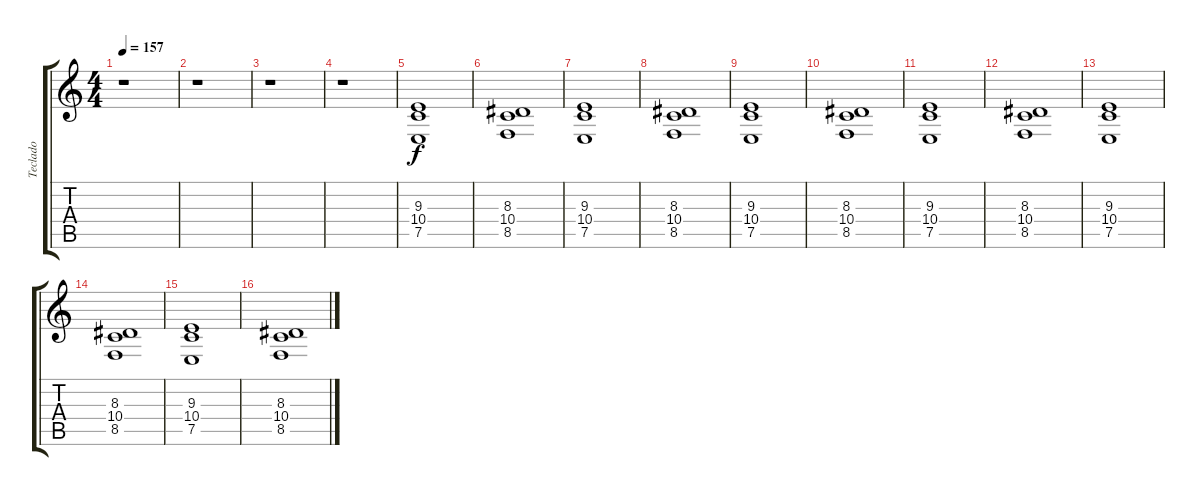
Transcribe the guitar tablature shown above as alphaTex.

\track ("Teclado" "Teclado") {instrument stringensemble2}
\staff {score tabs}
\tuning (E4 B3 G3 D3 A2 E2) {hide}
\ts (4 4)
\tempo 157
\clef g2
\ks c
r.1{dy f instrument stringensemble2} |
r.1 |
r.1 |
r.1 |
(9.3 10.4 7.5).1 |
(8.3 10.4 8.5).1 |
(9.3 10.4 7.5).1 |
(8.3 10.4 8.5).1 |
(9.3 10.4 7.5).1 |
(8.3 10.4 8.5).1 |
(9.3 10.4 7.5).1 |
(8.3 10.4 8.5).1 |
(9.3 10.4 7.5).1 |
(8.3 10.4 8.5).1 |
(9.3 10.4 7.5).1 |
(8.3 10.4 8.5).1
